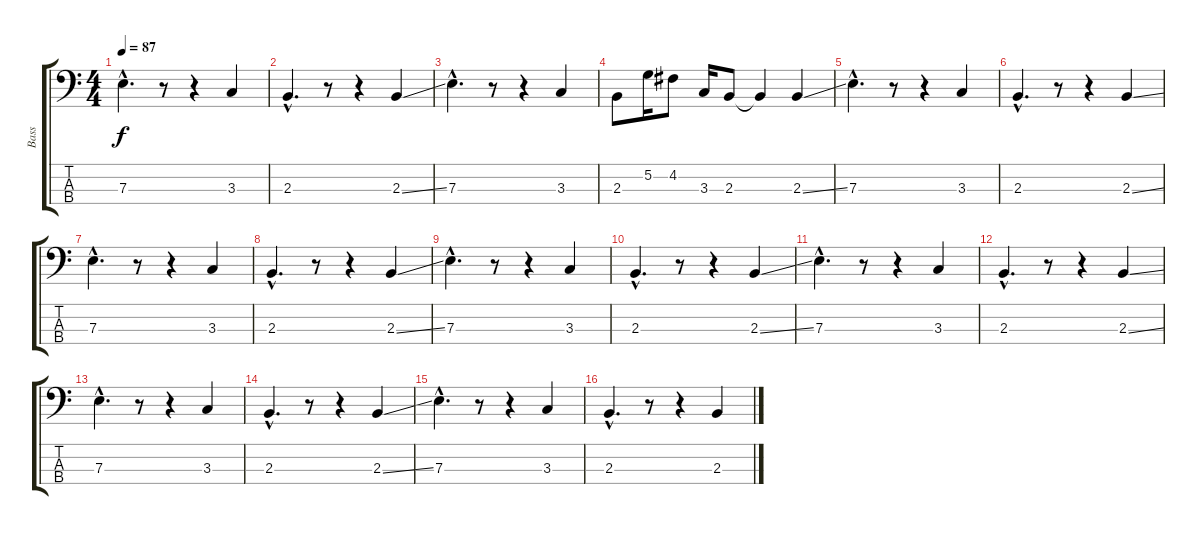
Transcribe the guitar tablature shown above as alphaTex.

\track ("Bass" "Bass") {instrument electricbassfinger}
\staff {score tabs}
\tuning (G2 D2 A1 E1) {hide}
\ts (4 4)
\tempo 87
\clef f4
\ks c
7.3{hac}.4{d dy f} r.8 r.4 3.3.4 |
2.3{hac}.4{d} r.8 r.4 2.3{ss}.4 |
7.3{hac}.4{d} r.8 r.4 3.3.4 |
2.3.8 5.2.16 4.2.8 3.3.16 2.3.8 2.3{t}.4 2.3{ss}.4 |
7.3{hac}.4{d} r.8 r.4 3.3.4 |
2.3{hac}.4{d} r.8 r.4 2.3{ss}.4 |
7.3{hac}.4{d} r.8 r.4 3.3.4 |
2.3{hac}.4{d} r.8 r.4 2.3{ss}.4 |
7.3{hac}.4{d} r.8 r.4 3.3.4 |
2.3{hac}.4{d} r.8 r.4 2.3{ss}.4 |
7.3{hac}.4{d} r.8 r.4 3.3.4 |
2.3{hac}.4{d} r.8 r.4 2.3{ss}.4 |
7.3{hac}.4{d} r.8 r.4 3.3.4 |
2.3{hac}.4{d} r.8 r.4 2.3{ss}.4 |
7.3{hac}.4{d} r.8 r.4 3.3.4 |
2.3{hac}.4{d} r.8 r.4 2.3{ss}.4
